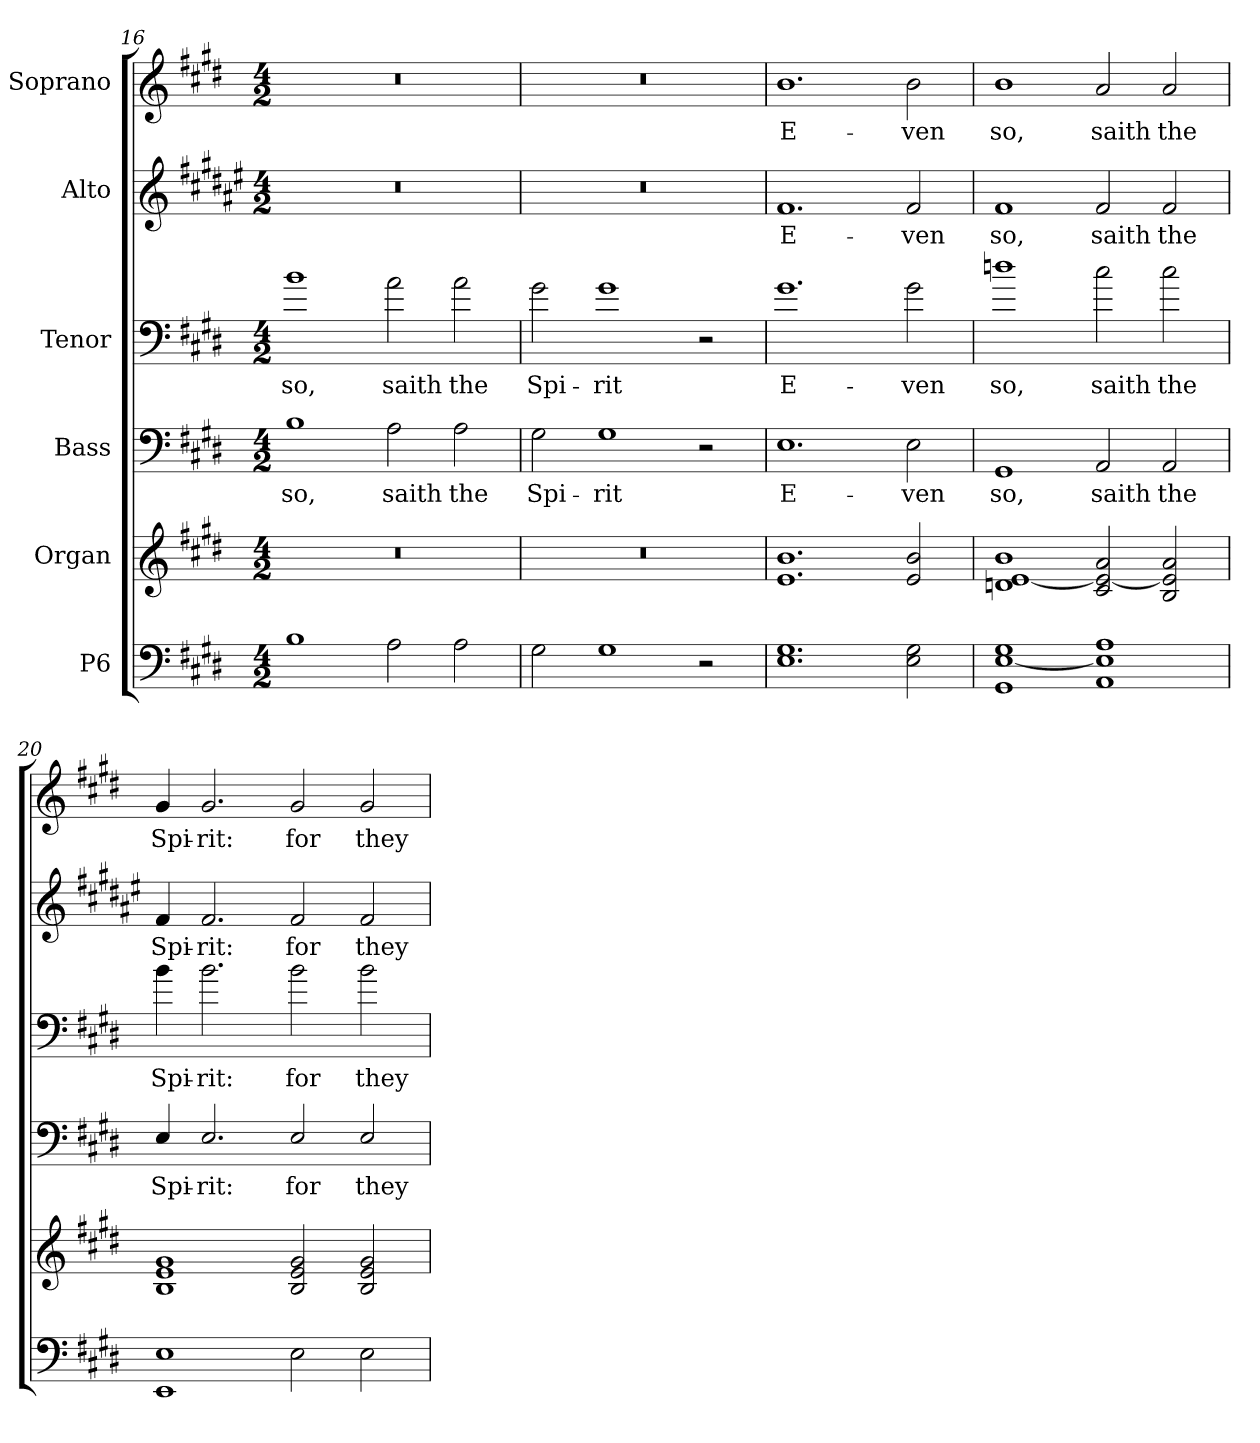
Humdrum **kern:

**kern	**kern	**kern	**text	**kern	**text	**kern	**text	**kern	**text
*part6	*part5	*part4	*part4	*part3	*part3	*part2	*part2	*part1	*part1
*staff6	*staff5	*staff4	*staff4	*staff3	*staff3	*staff2	*staff2	*staff1	*staff1
*I"P6	*I"Organ	*I"Bass	*	*I"Tenor	*	*I"Alto	*	*I"Soprano	*
*clefF4	*clefG2	*clefF4	*	*clefF4	*	*clefG2	*	*clefG2	*
*	*	*	*	*ITrd8c14	*	*ITrd1c2	*	*	*
*k[f#c#g#d#]	*k[f#c#g#d#]	*k[f#c#g#d#]	*	*k[f#c#g#d#]	*	*k[f#c#g#d#]	*	*k[f#c#g#d#]	*
*E:	*E:	*E:	*	*E:	*	*E:	*	*E:	*
*M4/2	*M4/2	*M4/2	*	*M4/2	*	*M4/2	*	*M4/2	*
=16	=16	=16	=16	=16	=16	=16	=16	=16	=16
!	!LO:N:vis=1	!	!	!	!	!	!	!	!
!	!	!	!LO:LY:b:color=#000000	!	!	!	!	!	!
!	!	!	!	!	!LO:LY:b:color=#000000	!LO:N:vis=1	!	!LO:N:vis=1	!
1Bi	0r	1Bi	so,	1Bi	so,	0r	.	0r	.
!	!	!	!LO:LY:b:color=#000000	!	!	!	!	!	!
!	!	!	!	!	!LO:LY:b:color=#000000	!	!	!	!
2Ai\	.	2Ai\	saith	2Ai\	saith	.	.	.	.
!	!	!	!LO:LY:b:color=#000000	!	!	!	!	!	!
!	!	!	!	!	!LO:LY:b:color=#000000	!	!	!	!
2Ai\	.	2Ai\	the	2Ai\	the	.	.	.	.
=17	=17	=17	=17	=17	=17	=17	=17	=17	=17
!	!LO:N:vis=1	!	!	!	!	!	!	!	!
!	!	!	!LO:LY:b:color=#000000	!	!	!	!	!	!
!	!	!	!	!	!LO:LY:b:color=#000000	!LO:N:vis=1	!	!LO:N:vis=1	!
2G#i\	0r	2G#i\	Spi-	2G#i\	Spi-	0r	.	0r	.
!	!	!	!LO:LY:b:color=#000000	!	!	!	!	!	!
!	!	!	!	!	!LO:LY:b:color=#000000	!	!	!	!
1G#i	.	1G#i	-rit	1G#i	-rit	.	.	.	.
2r	.	2r	.	2r	.	.	.	.	.
=18	=18	=18	=18	=18	=18	=18	=18	=18	=18
!	!	!	!LO:LY:b:color=#000000	!	!	!	!	!	!
!	!	!	!	!	!LO:LY:b:color=#000000	!	!	!	!
!	!	!	!	!	!	!	!LO:LY:b:color=#000000	!	!
!	!	!	!	!	!	!	!	!	!LO:LY:b:color=#000000
1.Ei 1.G#i	1.ei 1.bi	1.Ei	E-	1.G#i	E-	1.ei	E-	1.bi	E-
!	!	!	!LO:LY:b:color=#000000	!	!	!	!	!	!
!	!	!	!	!	!LO:LY:b:color=#000000	!	!	!	!
!	!	!	!	!	!	!	!LO:LY:b:color=#000000	!	!
!	!	!	!	!	!	!	!	!	!LO:LY:b:color=#000000
2Ei\ 2G#i	2ei/ 2bi	2Ei\	-ven	2G#i\	-ven	2ei/	-ven	2bi\	-ven
!!LO:PB:g=z
=19	=19	=19	=19	=19	=19	=19	=19	=19	=19
!	!	!	!LO:LY:b:color=#000000	!	!	!	!	!	!
!	!	!	!	!	!LO:LY:b:color=#000000	!	!	!	!
!	!	!	!	!	!	!	!LO:LY:b:color=#000000	!	!
!	!	!	!	!	!	!	!	!	!LO:LY:b:color=#000000
1GG#i [1Ei 1G#i	1dni [1ei 1bi	1GG#i	so,	1dni	so,	1ei	so,	1bi	so,
!	!	!	!LO:LY:b:color=#000000	!	!	!	!	!	!
!	!	!	!	!	!LO:LY:b:color=#000000	!	!	!	!
!	!	!	!	!	!	!	!LO:LY:b:color=#000000	!	!
!	!	!	!	!	!	!	!	!	!LO:LY:b:color=#000000
1AAi 1Ei] 1Ai	2c#i/ 2ei_ 2ai	2AAi/	saith	2c#i\	saith	2ei/	saith	2ai/	saith
!	!	!	!LO:LY:b:color=#000000	!	!	!	!	!	!
!	!	!	!	!	!LO:LY:b:color=#000000	!	!	!	!
!	!	!	!	!	!	!	!LO:LY:b:color=#000000	!	!
!	!	!	!	!	!	!	!	!	!LO:LY:b:color=#000000
.	2Bi/ 2ei] 2ai	2AAi/	the	2c#i\	the	2ei/	the	2ai/	the
=20	=20	=20	=20	=20	=20	=20	=20	=20	=20
!	!	!	!LO:LY:b:color=#000000	!	!	!	!	!	!
!	!	!	!	!	!LO:LY:b:color=#000000	!	!	!	!
!	!	!	!	!	!	!	!LO:LY:b:color=#000000	!	!
!	!	!	!	!	!	!	!	!	!LO:LY:b:color=#000000
1EEi 1Ei	1Bi 1ei 1g#i	4Ei/	Spi-	4Bi\	Spi-	4ei/	Spi-	4g#i/	Spi-
!	!	!	!LO:LY:b:color=#000000	!	!	!	!	!	!
!	!	!	!	!	!LO:LY:b:color=#000000	!	!	!	!
!	!	!	!	!	!	!	!LO:LY:b:color=#000000	!	!
!	!	!	!	!	!	!	!	!	!LO:LY:b:color=#000000
.	.	2.Ei/	-rit:	2.Bi\	-rit:	2.ei/	-rit:	2.g#i/	-rit:
!	!	!	!LO:LY:b:color=#000000	!	!	!	!	!	!
!	!	!	!	!	!LO:LY:b:color=#000000	!	!	!	!
!	!	!	!	!	!	!	!LO:LY:b:color=#000000	!	!
!	!	!	!	!	!	!	!	!	!LO:LY:b:color=#000000
2Ei\	2Bi/ 2ei 2g#i	2Ei/	for	2Bi\	for	2ei/	for	2g#i/	for
!	!	!	!LO:LY:b:color=#000000	!	!	!	!	!	!
!	!	!	!	!	!LO:LY:b:color=#000000	!	!	!	!
!	!	!	!	!	!	!	!LO:LY:b:color=#000000	!	!
!	!	!	!	!	!	!	!	!	!LO:LY:b:color=#000000
2Ei\	2Bi/ 2ei 2g#i	2Ei/	they	2Bi\	they	2ei/	they	2g#i/	they
=	=	=	=	=	=	=	=	=	=
*-	*-	*-	*-	*-	*-	*-	*-	*-	*-
